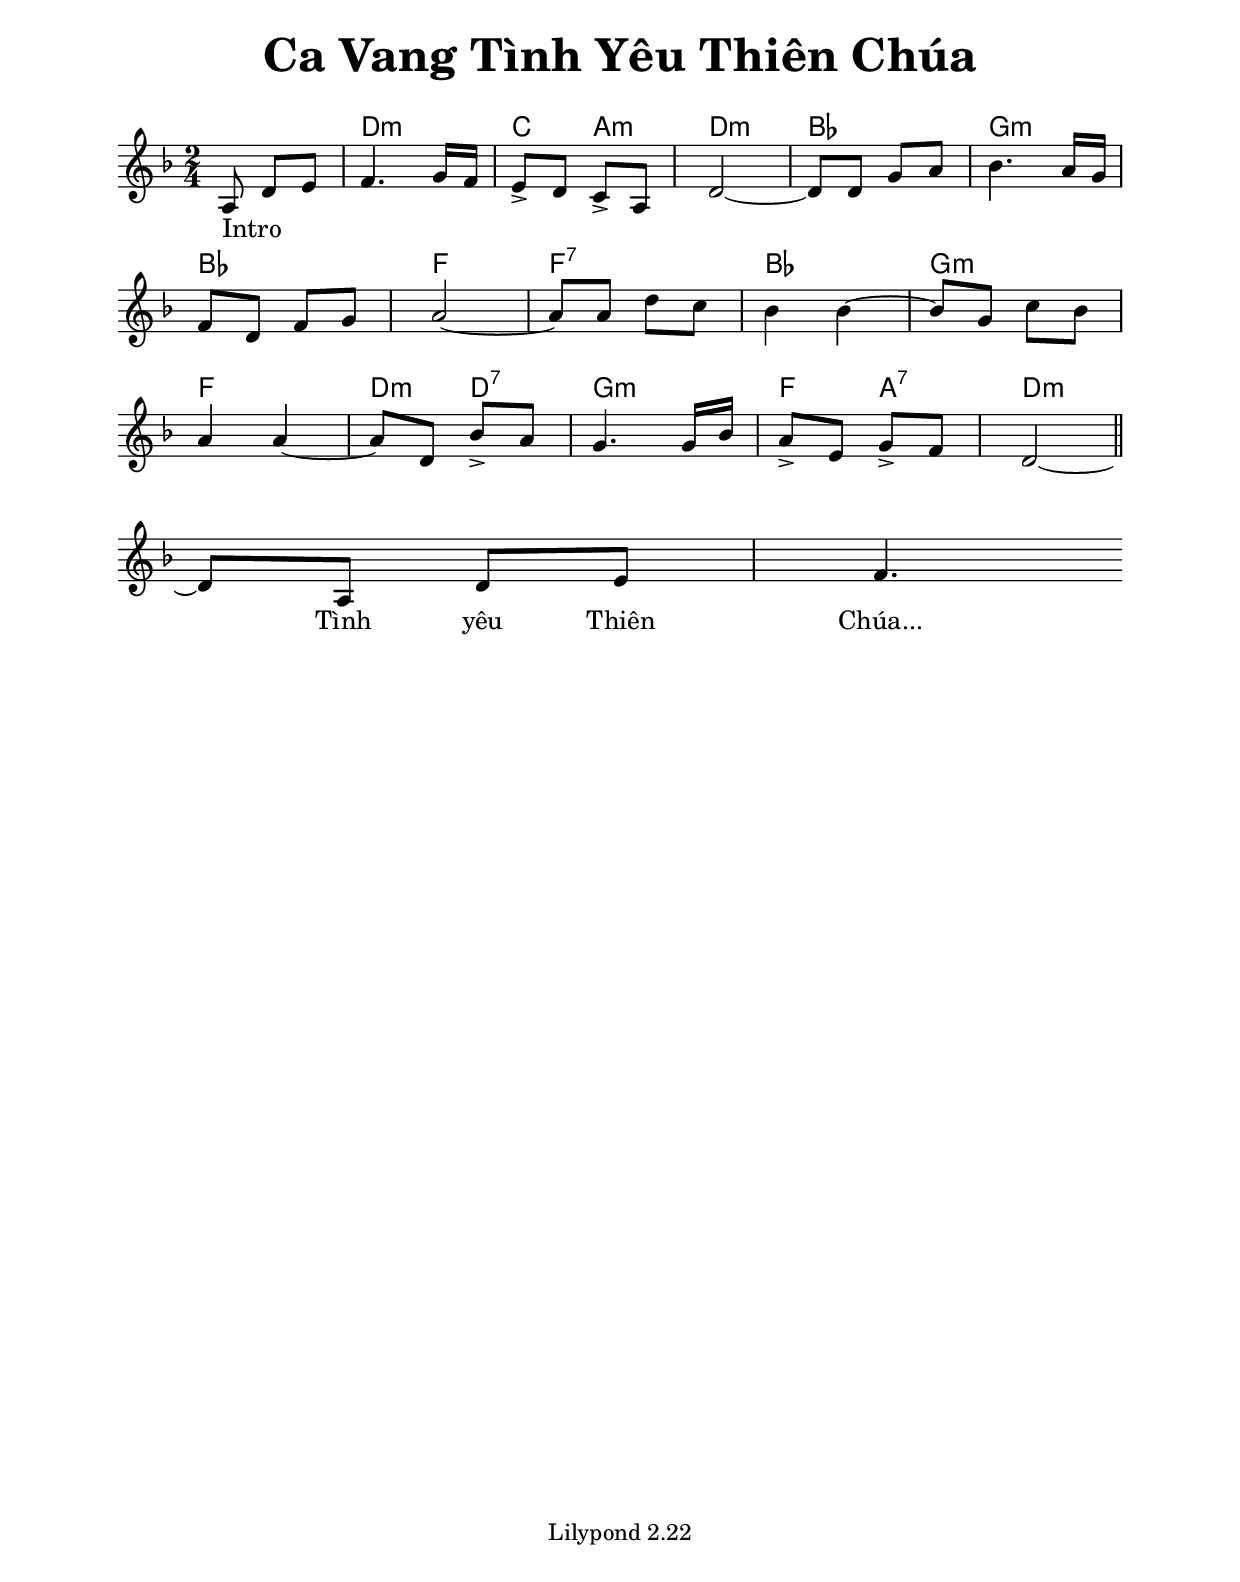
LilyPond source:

% Cài đặt chung
\version "2.22.1"
\include "english.ly"

\header {
  title = \markup { \fontsize #2 "Ca Vang Tình Yêu Thiên Chúa" }
  composer = " "
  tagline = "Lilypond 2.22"
}

\paper {
  #(set-paper-size "a4")
  top-margin = 20\mm
  bottom-margin = 20\mm
  left-margin = 20\mm
  right-margin = 20\mm
  indent = 0
}

% Nhạc điệp khúc
nhacDiepKhuc = \relative c' {
  \partial 4. a8 d e |
  f4. g16 f |
  e8 _> d c _> a |
  d2 ~ |
  d8 d g a |
  bf4. a16 g | \break
  f8 d f g |
  a2 ~ |
  a8 a d c |
  bf4 bf ~ |
  bf8 g c bf | \break
  a4 a ~ |
  a8 d, bf' _> a |
  g4. g16 bf |
  a8 _> e g _> f |
  d2 ~ \bar "||" \break
  d8 a8 d e |
  f4.
}

gamDiepKhuc = \chords {
  \skip4. d2:m c4 a:m d2:m bf
  g:m bf f f:7 bf g:m
  f d4:m d:7 g2:m f4 a:7
  d2:m
}


% Lời điệp khúc
loiDiepKhuc = \lyricmode {
  Intro
  _ _ _ _ _ _ _ _ _ _
  _ _ _ _ _ _ _ _ _ _
  _ _ _ _ _ _ _ _ _ _
  _ _ _ _ _ _ _ _ _ _
  _ _
  Tình yêu Thiên Chúa...
}

% Dàn trang
\score {
  \new ChoirStaff <<
    \gamDiepKhuc
    \new Staff <<
      \new Voice = beSop {
        \key f \major \time 2/4 \nhacDiepKhuc
      }
    >>
    \new Lyrics \lyricsto beSop \loiDiepKhuc
  >>
  \layout {
    \override Score.BarNumber.break-visibility = ##(#f #f #f)
    \override Score.SpacingSpanner.uniform-stretching = ##t
  }
  \midi {
    \tempo 4 = 72
  }
}

